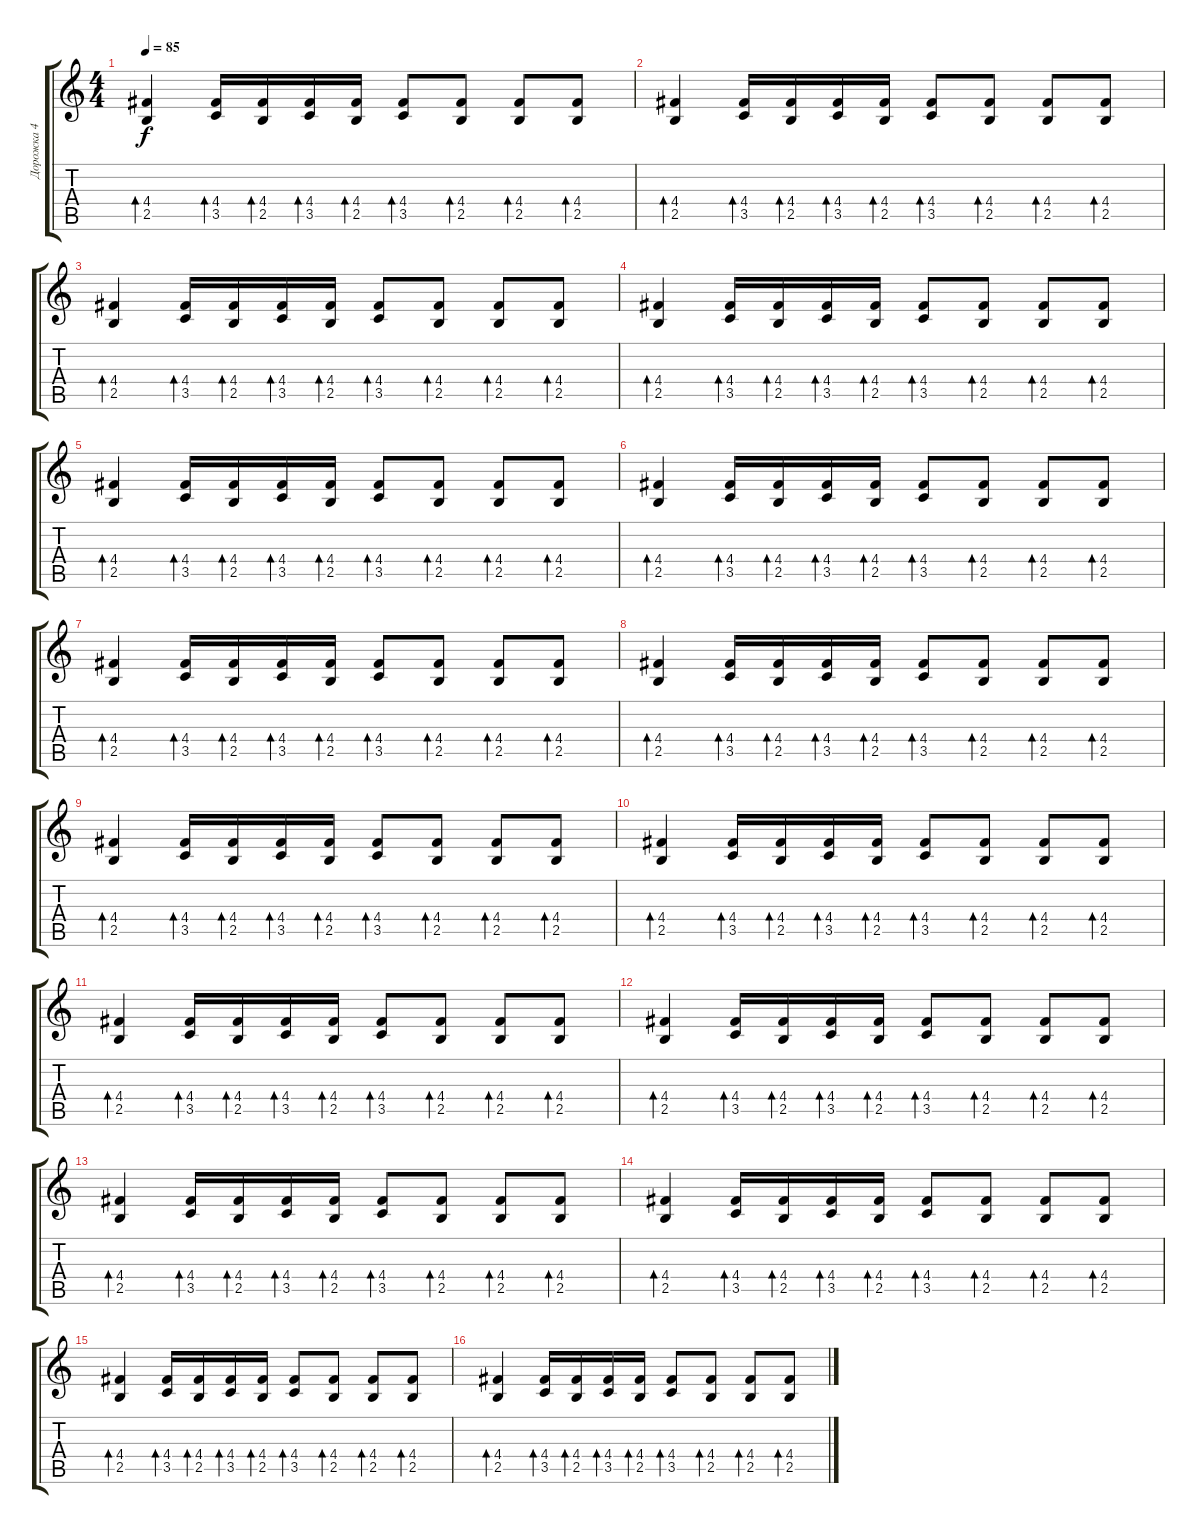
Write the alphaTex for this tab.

\track ("Дорожка 4" "Дорожка 4") {instrument acousticguitarsteel}
\staff {score tabs}
\tuning (E4 B3 G3 D3 A2 E2) {hide}
\ts (4 4)
\tempo 85
\clef g2
\ks c
(4.4 2.5).4{bd 60 dy f} (4.4 3.5).16{bd 60} (4.4 2.5).16{bd 60} (4.4 3.5).16{bd 60} (4.4 2.5).16{bd 60} (4.4 3.5).8{bd 60} (4.4 2.5).8{bd 60} (4.4 2.5).8{bd 60} (4.4 2.5).8{bd 60} |
(4.4 2.5).4{bd 60} (4.4 3.5).16{bd 60} (4.4 2.5).16{bd 60} (4.4 3.5).16{bd 60} (4.4 2.5).16{bd 60} (4.4 3.5).8{bd 60} (4.4 2.5).8{bd 60} (4.4 2.5).8{bd 60} (4.4 2.5).8{bd 60} |
(4.4 2.5).4{bd 60} (4.4 3.5).16{bd 60} (4.4 2.5).16{bd 60} (4.4 3.5).16{bd 60} (4.4 2.5).16{bd 60} (4.4 3.5).8{bd 60} (4.4 2.5).8{bd 60} (4.4 2.5).8{bd 60} (4.4 2.5).8{bd 60} |
(4.4 2.5).4{bd 60} (4.4 3.5).16{bd 60} (4.4 2.5).16{bd 60} (4.4 3.5).16{bd 60} (4.4 2.5).16{bd 60} (4.4 3.5).8{bd 60} (4.4 2.5).8{bd 60} (4.4 2.5).8{bd 60} (4.4 2.5).8{bd 60} |
(4.4 2.5).4{bd 60} (4.4 3.5).16{bd 60} (4.4 2.5).16{bd 60} (4.4 3.5).16{bd 60} (4.4 2.5).16{bd 60} (4.4 3.5).8{bd 60} (4.4 2.5).8{bd 60} (4.4 2.5).8{bd 60} (4.4 2.5).8{bd 60} |
(4.4 2.5).4{bd 60} (4.4 3.5).16{bd 60} (4.4 2.5).16{bd 60} (4.4 3.5).16{bd 60} (4.4 2.5).16{bd 60} (4.4 3.5).8{bd 60} (4.4 2.5).8{bd 60} (4.4 2.5).8{bd 60} (4.4 2.5).8{bd 60} |
(4.4 2.5).4{bd 60} (4.4 3.5).16{bd 60} (4.4 2.5).16{bd 60} (4.4 3.5).16{bd 60} (4.4 2.5).16{bd 60} (4.4 3.5).8{bd 60} (4.4 2.5).8{bd 60} (4.4 2.5).8{bd 60} (4.4 2.5).8{bd 60} |
(4.4 2.5).4{bd 60} (4.4 3.5).16{bd 60} (4.4 2.5).16{bd 60} (4.4 3.5).16{bd 60} (4.4 2.5).16{bd 60} (4.4 3.5).8{bd 60} (4.4 2.5).8{bd 60} (4.4 2.5).8{bd 60} (4.4 2.5).8{bd 60} |
(4.4 2.5).4{bd 60} (4.4 3.5).16{bd 60} (4.4 2.5).16{bd 60} (4.4 3.5).16{bd 60} (4.4 2.5).16{bd 60} (4.4 3.5).8{bd 60} (4.4 2.5).8{bd 60} (4.4 2.5).8{bd 60} (4.4 2.5).8{bd 60} |
(4.4 2.5).4{bd 60} (4.4 3.5).16{bd 60} (4.4 2.5).16{bd 60} (4.4 3.5).16{bd 60} (4.4 2.5).16{bd 60} (4.4 3.5).8{bd 60} (4.4 2.5).8{bd 60} (4.4 2.5).8{bd 60} (4.4 2.5).8{bd 60} |
(4.4 2.5).4{bd 60} (4.4 3.5).16{bd 60} (4.4 2.5).16{bd 60} (4.4 3.5).16{bd 60} (4.4 2.5).16{bd 60} (4.4 3.5).8{bd 60} (4.4 2.5).8{bd 60} (4.4 2.5).8{bd 60} (4.4 2.5).8{bd 60} |
(4.4 2.5).4{bd 60} (4.4 3.5).16{bd 60} (4.4 2.5).16{bd 60} (4.4 3.5).16{bd 60} (4.4 2.5).16{bd 60} (4.4 3.5).8{bd 60} (4.4 2.5).8{bd 60} (4.4 2.5).8{bd 60} (4.4 2.5).8{bd 60} |
(4.4 2.5).4{bd 60} (4.4 3.5).16{bd 60} (4.4 2.5).16{bd 60} (4.4 3.5).16{bd 60} (4.4 2.5).16{bd 60} (4.4 3.5).8{bd 60} (4.4 2.5).8{bd 60} (4.4 2.5).8{bd 60} (4.4 2.5).8{bd 60} |
(4.4 2.5).4{bd 60} (4.4 3.5).16{bd 60} (4.4 2.5).16{bd 60} (4.4 3.5).16{bd 60} (4.4 2.5).16{bd 60} (4.4 3.5).8{bd 60} (4.4 2.5).8{bd 60} (4.4 2.5).8{bd 60} (4.4 2.5).8{bd 60} |
(4.4 2.5).4{bd 60} (4.4 3.5).16{bd 60} (4.4 2.5).16{bd 60} (4.4 3.5).16{bd 60} (4.4 2.5).16{bd 60} (4.4 3.5).8{bd 60} (4.4 2.5).8{bd 60} (4.4 2.5).8{bd 60} (4.4 2.5).8{bd 60} |
(4.4 2.5).4{bd 60} (4.4 3.5).16{bd 60} (4.4 2.5).16{bd 60} (4.4 3.5).16{bd 60} (4.4 2.5).16{bd 60} (4.4 3.5).8{bd 60} (4.4 2.5).8{bd 60} (4.4 2.5).8{bd 60} (4.4 2.5).8{bd 60}
